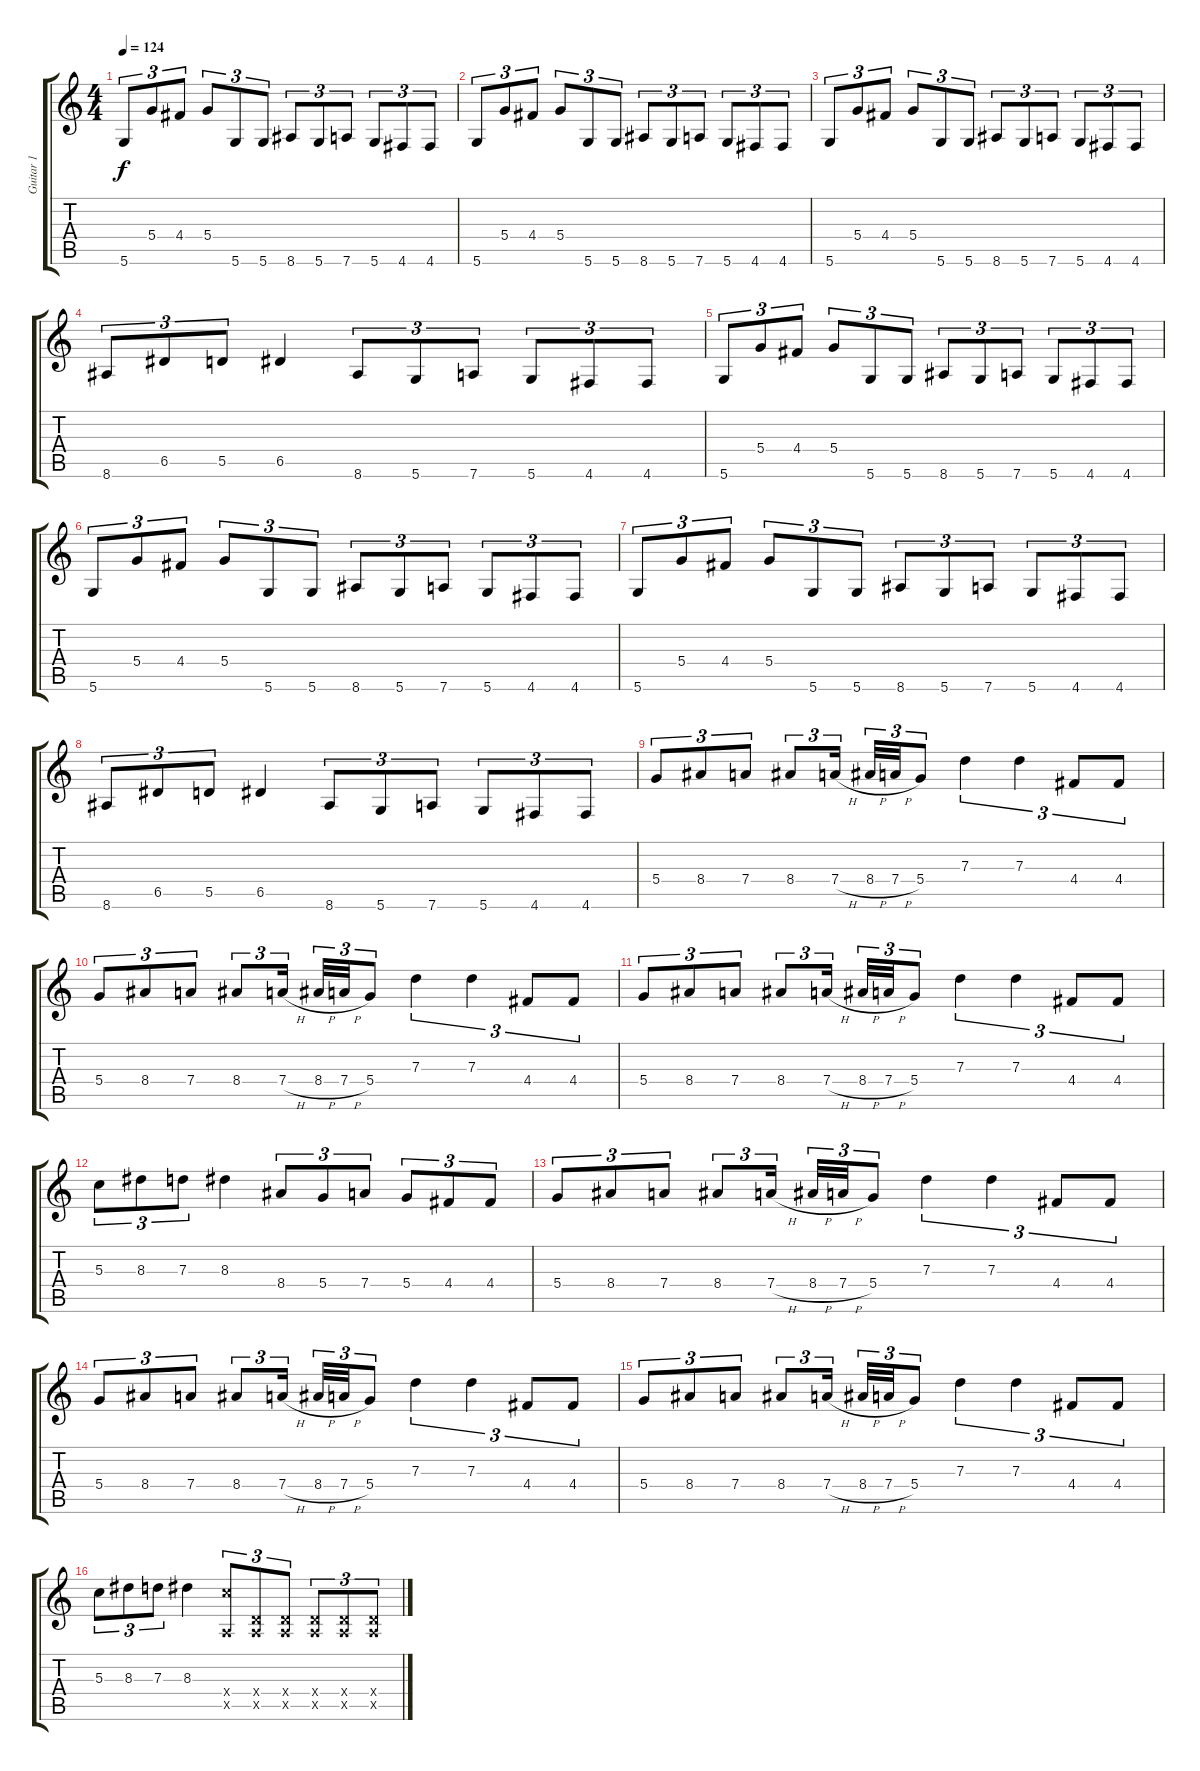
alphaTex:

\track ("Guitar 1" "Guitar 1") {instrument distortionguitar}
\staff {score tabs}
\tuning (E4 B3 G3 D3 A2 D2) {hide}
\ts (4 4)
\tempo 124
\clef g2
\ks c
5.6.8{tu (3 2) dy f instrument distortionguitar} 5.4.8{tu (3 2)} 4.4.8{tu (3 2)} 5.4.8{tu (3 2)} 5.6.8{tu (3 2)} 5.6.8{tu (3 2)} 8.6.8{tu (3 2)} 5.6.8{tu (3 2)} 7.6.8{tu (3 2)} 5.6.8{tu (3 2)} 4.6.8{tu (3 2)} 4.6.8{tu (3 2)} |
5.6.8{tu (3 2)} 5.4.8{tu (3 2)} 4.4.8{tu (3 2)} 5.4.8{tu (3 2)} 5.6.8{tu (3 2)} 5.6.8{tu (3 2)} 8.6.8{tu (3 2)} 5.6.8{tu (3 2)} 7.6.8{tu (3 2)} 5.6.8{tu (3 2)} 4.6.8{tu (3 2)} 4.6.8{tu (3 2)} |
5.6.8{tu (3 2)} 5.4.8{tu (3 2)} 4.4.8{tu (3 2)} 5.4.8{tu (3 2)} 5.6.8{tu (3 2)} 5.6.8{tu (3 2)} 8.6.8{tu (3 2)} 5.6.8{tu (3 2)} 7.6.8{tu (3 2)} 5.6.8{tu (3 2)} 4.6.8{tu (3 2)} 4.6.8{tu (3 2)} |
8.6.8{tu (3 2)} 6.5.8{tu (3 2)} 5.5.8{tu (3 2)} 6.5.4 8.6.8{tu (3 2)} 5.6.8{tu (3 2)} 7.6.8{tu (3 2)} 5.6.8{tu (3 2)} 4.6.8{tu (3 2)} 4.6.8{tu (3 2)} |
5.6.8{tu (3 2)} 5.4.8{tu (3 2)} 4.4.8{tu (3 2)} 5.4.8{tu (3 2)} 5.6.8{tu (3 2)} 5.6.8{tu (3 2)} 8.6.8{tu (3 2)} 5.6.8{tu (3 2)} 7.6.8{tu (3 2)} 5.6.8{tu (3 2)} 4.6.8{tu (3 2)} 4.6.8{tu (3 2)} |
5.6.8{tu (3 2)} 5.4.8{tu (3 2)} 4.4.8{tu (3 2)} 5.4.8{tu (3 2)} 5.6.8{tu (3 2)} 5.6.8{tu (3 2)} 8.6.8{tu (3 2)} 5.6.8{tu (3 2)} 7.6.8{tu (3 2)} 5.6.8{tu (3 2)} 4.6.8{tu (3 2)} 4.6.8{tu (3 2)} |
5.6.8{tu (3 2)} 5.4.8{tu (3 2)} 4.4.8{tu (3 2)} 5.4.8{tu (3 2)} 5.6.8{tu (3 2)} 5.6.8{tu (3 2)} 8.6.8{tu (3 2)} 5.6.8{tu (3 2)} 7.6.8{tu (3 2)} 5.6.8{tu (3 2)} 4.6.8{tu (3 2)} 4.6.8{tu (3 2)} |
8.6.8{tu (3 2)} 6.5.8{tu (3 2)} 5.5.8{tu (3 2)} 6.5.4 8.6.8{tu (3 2)} 5.6.8{tu (3 2)} 7.6.8{tu (3 2)} 5.6.8{tu (3 2)} 4.6.8{tu (3 2)} 4.6.8{tu (3 2)} |
5.4.8{tu (3 2)} 8.4.8{tu (3 2)} 7.4.8{tu (3 2)} 8.4.8{tu (3 2)} 7.4{h}.16{tu (3 2)} 8.4{h}.32{tu (3 2)} 7.4{h}.32{tu (3 2)} 5.4.8{tu (3 2)} 7.3.4{tu (3 2)} 7.3.4{tu (3 2)} 4.4.8{tu (3 2)} 4.4.8{tu (3 2)} |
5.4.8{tu (3 2)} 8.4.8{tu (3 2)} 7.4.8{tu (3 2)} 8.4.8{tu (3 2)} 7.4{h}.16{tu (3 2)} 8.4{h}.32{tu (3 2)} 7.4{h}.32{tu (3 2)} 5.4.8{tu (3 2)} 7.3.4{tu (3 2)} 7.3.4{tu (3 2)} 4.4.8{tu (3 2)} 4.4.8{tu (3 2)} |
5.4.8{tu (3 2)} 8.4.8{tu (3 2)} 7.4.8{tu (3 2)} 8.4.8{tu (3 2)} 7.4{h}.16{tu (3 2)} 8.4{h}.32{tu (3 2)} 7.4{h}.32{tu (3 2)} 5.4.8{tu (3 2)} 7.3.4{tu (3 2)} 7.3.4{tu (3 2)} 4.4.8{tu (3 2)} 4.4.8{tu (3 2)} |
5.3.8{tu (3 2)} 8.3.8{tu (3 2)} 7.3.8{tu (3 2)} 8.3.4 8.4.8{tu (3 2)} 5.4.8{tu (3 2)} 7.4.8{tu (3 2)} 5.4.8{tu (3 2)} 4.4.8{tu (3 2)} 4.4.8{tu (3 2)} |
5.4.8{tu (3 2)} 8.4.8{tu (3 2)} 7.4.8{tu (3 2)} 8.4.8{tu (3 2)} 7.4{h}.16{tu (3 2)} 8.4{h}.32{tu (3 2)} 7.4{h}.32{tu (3 2)} 5.4.8{tu (3 2)} 7.3.4{tu (3 2)} 7.3.4{tu (3 2)} 4.4.8{tu (3 2)} 4.4.8{tu (3 2)} |
5.4.8{tu (3 2)} 8.4.8{tu (3 2)} 7.4.8{tu (3 2)} 8.4.8{tu (3 2)} 7.4{h}.16{tu (3 2)} 8.4{h}.32{tu (3 2)} 7.4{h}.32{tu (3 2)} 5.4.8{tu (3 2)} 7.3.4{tu (3 2)} 7.3.4{tu (3 2)} 4.4.8{tu (3 2)} 4.4.8{tu (3 2)} |
5.4.8{tu (3 2)} 8.4.8{tu (3 2)} 7.4.8{tu (3 2)} 8.4.8{tu (3 2)} 7.4{h}.16{tu (3 2)} 8.4{h}.32{tu (3 2)} 7.4{h}.32{tu (3 2)} 5.4.8{tu (3 2)} 7.3.4{tu (3 2)} 7.3.4{tu (3 2)} 4.4.8{tu (3 2)} 4.4.8{tu (3 2)} |
5.3.8{tu (3 2)} 8.3.8{tu (3 2)} 7.3.8{tu (3 2)} 8.3.4 (10.4{x} 0.5{x}).8{tu (3 2)} (0.4{x} 0.5{x}).8{tu (3 2)} (0.4{x} 0.5{x}).8{tu (3 2)} (0.4{x} 0.5{x}).8{tu (3 2)} (0.4{x} 0.5{x}).8{tu (3 2)} (0.4{x} 0.5{x}).8{tu (3 2)}
